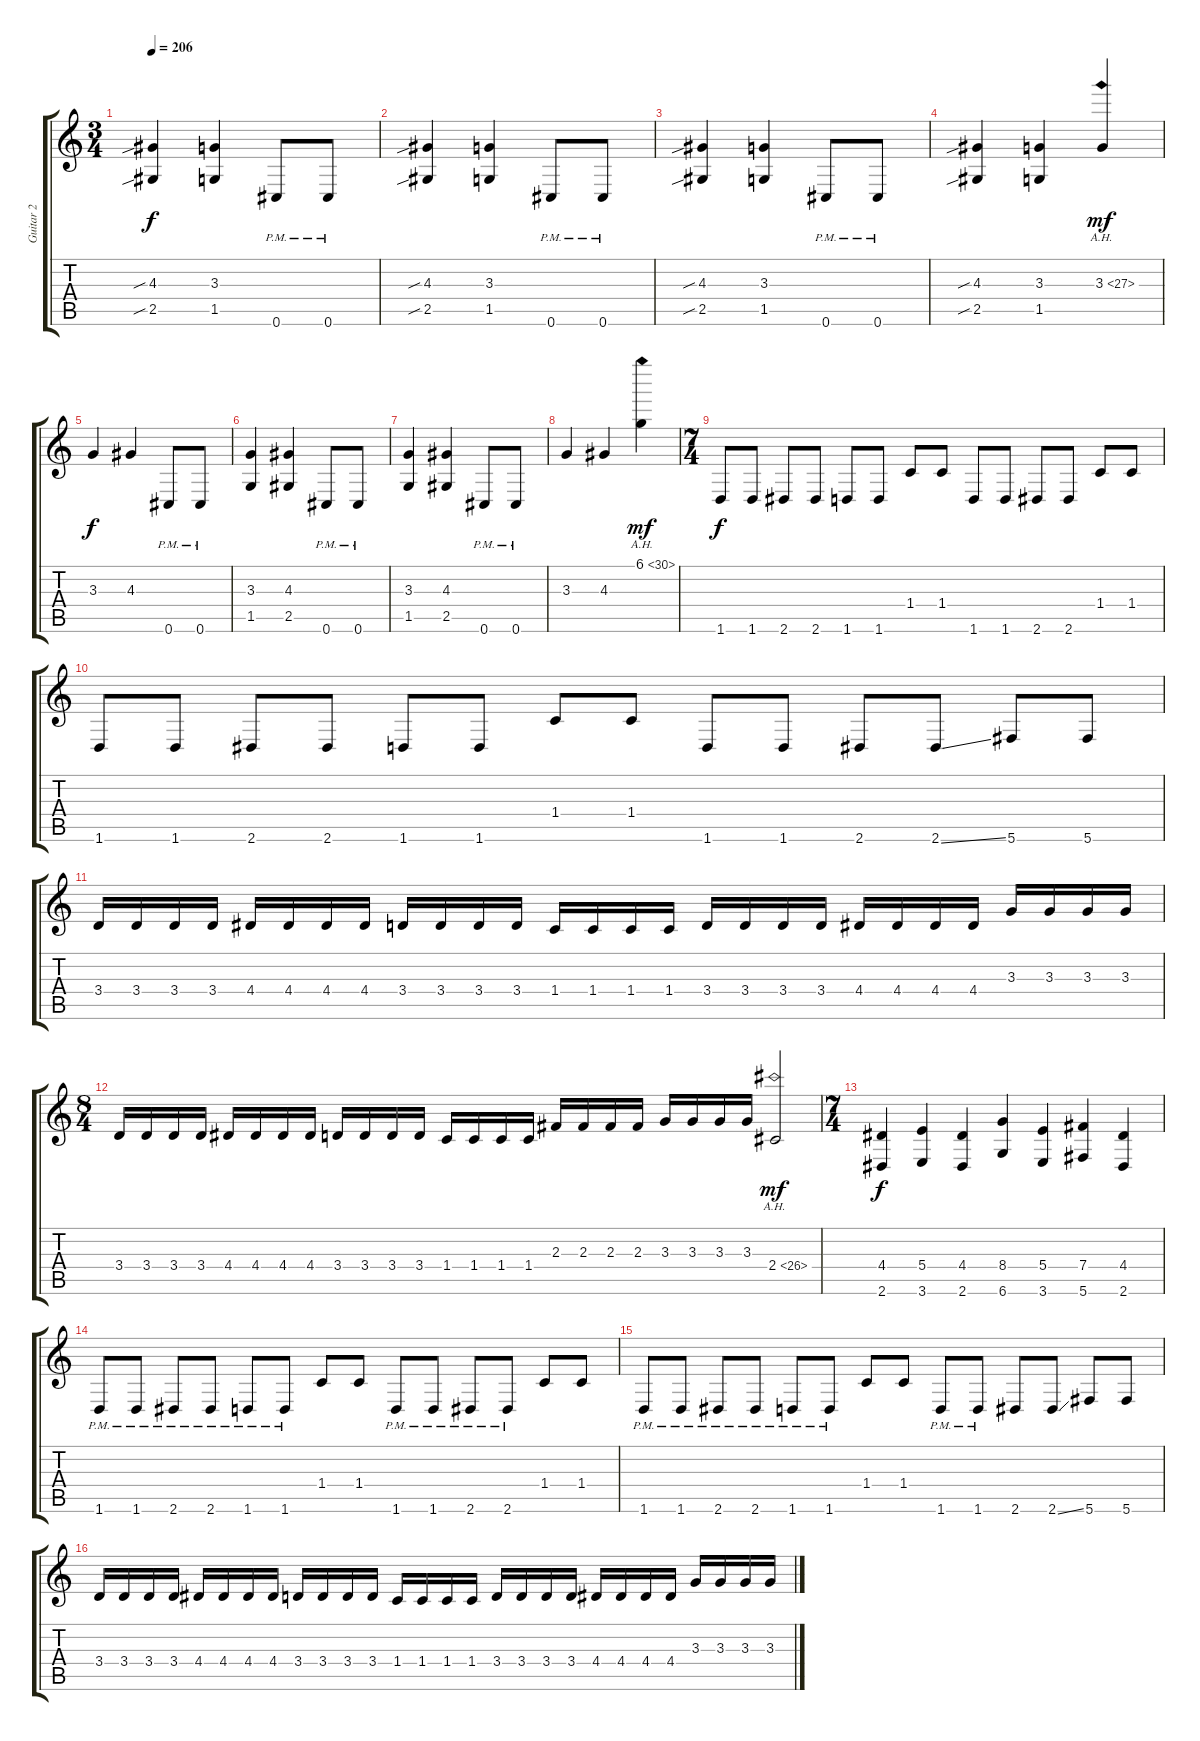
\track ("Guitar 2" "Guitar 2") {instrument distortionguitar}
\staff {score tabs}
\tuning (Db4 Ab3 E3 B2 Gb2 Db2) {hide}
\ts (3 4)
\tempo 206
\clef g2
\ks c
(4.3{sib} 2.5{sib}).4{dy f} (3.3 1.5).4 0.6{pm}.8 0.6{pm}.8 |
(4.3{sib} 2.5{sib}).4 (3.3 1.5).4 0.6{pm}.8 0.6{pm}.8 |
(4.3{sib} 2.5{sib}).4 (3.3 1.5).4 0.6{pm}.8 0.6{pm}.8 |
(4.3{sib} 2.5{sib}).4 (3.3 1.5).4 3.3{ah 24}.4{dy mf} |
3.3.4{dy f} 4.3.4 0.6{pm}.8 0.6{pm}.8 |
(3.3 1.5).4 (4.3 2.5).4 0.6{pm}.8 0.6{pm}.8 |
(3.3 1.5).4 (4.3 2.5).4 0.6{pm}.8 0.6{pm}.8 |
3.3.4 4.3.4 6.1{ah 24}.4{dy mf} |
\ts (7 4)
1.6.8{dy f} 1.6.8 2.6.8 2.6.8 1.6.8 1.6.8 1.4.8 1.4.8 1.6.8 1.6.8 2.6.8 2.6.8 1.4.8 1.4.8 |
1.6.8 1.6.8 2.6.8 2.6.8 1.6.8 1.6.8 1.4.8 1.4.8 1.6.8 1.6.8 2.6.8 2.6{ss}.8 5.6.8 5.6.8 |
3.4.16 3.4.16 3.4.16 3.4.16 4.4.16 4.4.16 4.4.16 4.4.16 3.4.16 3.4.16 3.4.16 3.4.16 1.4.16 1.4.16 1.4.16 1.4.16 3.4.16 3.4.16 3.4.16 3.4.16 4.4.16 4.4.16 4.4.16 4.4.16 3.3.16 3.3.16 3.3.16 3.3.16 |
\ts (8 4)
3.4.16 3.4.16 3.4.16 3.4.16 4.4.16 4.4.16 4.4.16 4.4.16 3.4.16 3.4.16 3.4.16 3.4.16 1.4.16 1.4.16 1.4.16 1.4.16 2.3.16 2.3.16 2.3.16 2.3.16 3.3.16 3.3.16 3.3.16 3.3.16 2.4{ah 24}.2{dy mf} |
\ts (7 4)
(4.4 2.6).4{dy f} (5.4 3.6).4 (4.4 2.6).4 (8.4 6.6).4 (5.4 3.6).4 (7.4 5.6).4 (4.4 2.6).4 |
1.6{pm}.8 1.6{pm}.8 2.6{pm}.8 2.6{pm}.8 1.6{pm}.8 1.6{pm}.8 1.4.8 1.4.8 1.6{pm}.8 1.6{pm}.8 2.6{pm}.8 2.6{pm}.8 1.4.8 1.4.8 |
1.6{pm}.8 1.6{pm}.8 2.6{pm}.8 2.6{pm}.8 1.6{pm}.8 1.6{pm}.8 1.4.8 1.4.8 1.6{pm}.8 1.6{pm}.8 2.6.8 2.6{ss}.8 5.6.8 5.6.8 |
3.4.16 3.4.16 3.4.16 3.4.16 4.4.16 4.4.16 4.4.16 4.4.16 3.4.16 3.4.16 3.4.16 3.4.16 1.4.16 1.4.16 1.4.16 1.4.16 3.4.16 3.4.16 3.4.16 3.4.16 4.4.16 4.4.16 4.4.16 4.4.16 3.3.16 3.3.16 3.3.16 3.3.16
